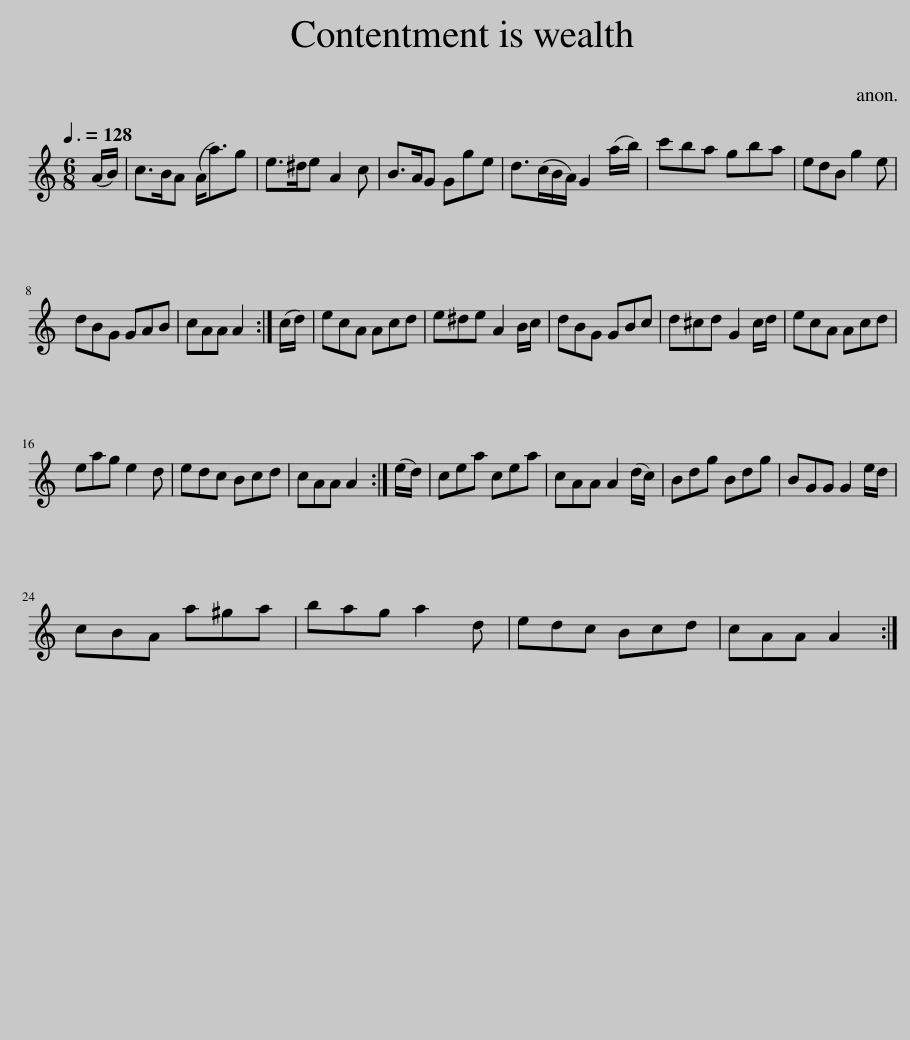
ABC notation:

X:1
L:1/8
Q:3/8=128
M:6/8
I:linebreak $
K:C
V:1 treble
V:1
 (A/B/) | c>BA (A<a)g | e>^de A2 c | B>AG Gge | d>(cB/A/) G2 (a/b/) | %5
 c'ba gba | edB g2 e |$ dBG GAB | cAA A2 :| (c/d/) | %10
 ecA Acd | e^de A2 B/c/ | dBG GBc | d^cd G2 c/d/ | ecA Acd |$ %15
 eag e2 d | edc Bcd | cAA A2 :| (e/d/) | cea cea | %20
 cAA A2 (d/c/) | Bdg Bdg | BGG G2 e/d/ |$ cBA a^ga | bag a2 d | %25
 edc Bcd | cAA A2 :| %27
